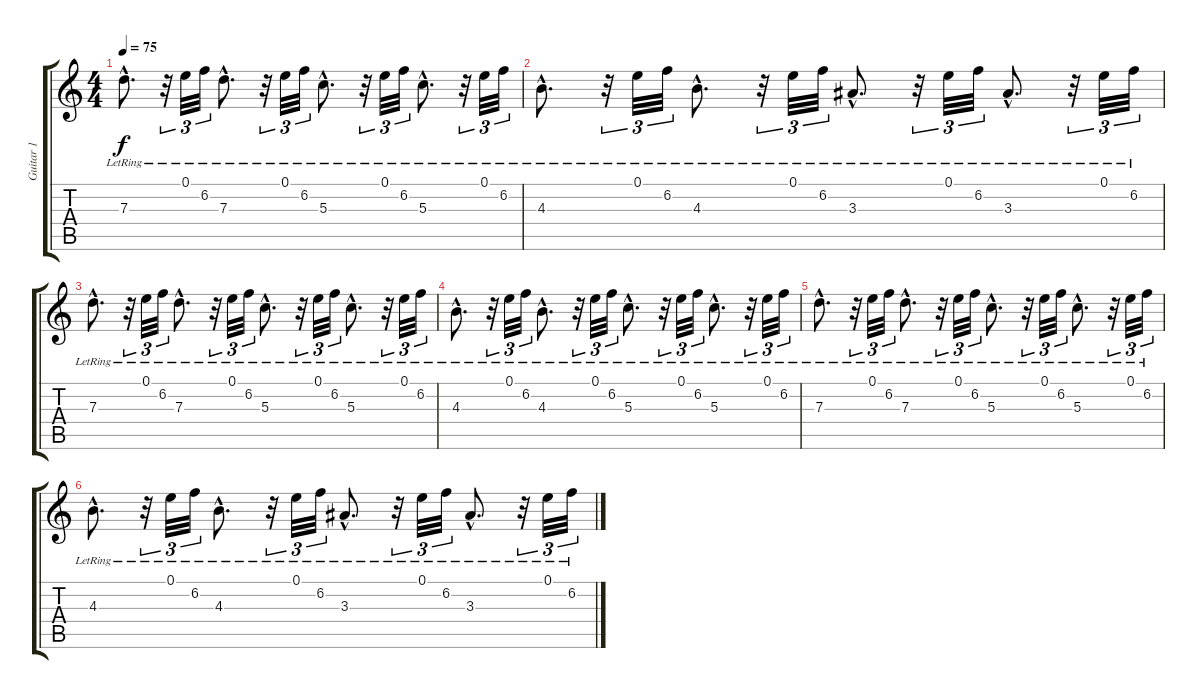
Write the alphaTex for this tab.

\track ("Guitar 1" "Guitar 1") {instrument acousticguitarsteel}
\staff {score tabs}
\tuning (E4 B3 G3 D3 A2 E2) {hide}
\ts (4 4)
\tempo 75
\clef g2
\ks c
7.3{hac lr}.8{d dy f volume 0} r.32{tu (3 2)} 0.1{lr}.32{tu (3 2)} 6.2{lr}.32{tu (3 2)} 7.3{hac lr}.8{d} r.32{tu (3 2)} 0.1{lr}.32{tu (3 2)} 6.2{lr}.32{tu (3 2)} 5.3{hac lr}.8{d} r.32{tu (3 2)} 0.1{lr}.32{tu (3 2)} 6.2{lr}.32{tu (3 2)} 5.3{hac lr}.8{d} r.32{tu (3 2)} 0.1{lr}.32{tu (3 2)} 6.2{lr}.32{tu (3 2)} |
4.3{hac lr}.8{d} r.32{tu (3 2)} 0.1{lr}.32{tu (3 2)} 6.2{lr}.32{tu (3 2)} 4.3{hac lr}.8{d} r.32{tu (3 2)} 0.1{lr}.32{tu (3 2)} 6.2{lr}.32{tu (3 2)} 3.3{hac lr}.8{d} r.32{tu (3 2)} 0.1{lr}.32{tu (3 2)} 6.2{lr}.32{tu (3 2)} 3.3{hac lr}.8{d} r.32{tu (3 2)} 0.1{lr}.32{tu (3 2)} 6.2{lr}.32{tu (3 2)} |
7.3{hac lr}.8{d} r.32{tu (3 2)} 0.1{lr}.32{tu (3 2)} 6.2{lr}.32{tu (3 2)} 7.3{hac lr}.8{d} r.32{tu (3 2)} 0.1{lr}.32{tu (3 2)} 6.2{lr}.32{tu (3 2)} 5.3{hac lr}.8{d} r.32{tu (3 2)} 0.1{lr}.32{tu (3 2)} 6.2{lr}.32{tu (3 2)} 5.3{hac lr}.8{d} r.32{tu (3 2)} 0.1{lr}.32{tu (3 2)} 6.2{lr}.32{tu (3 2)} |
4.3{hac lr}.8{d} r.32{tu (3 2)} 0.1{lr}.32{tu (3 2)} 6.2{lr}.32{tu (3 2)} 4.3{hac lr}.8{d} r.32{tu (3 2)} 0.1{lr}.32{tu (3 2)} 6.2{lr}.32{tu (3 2)} 5.3{hac lr}.8{d} r.32{tu (3 2)} 0.1{lr}.32{tu (3 2)} 6.2{lr}.32{tu (3 2)} 5.3{hac lr}.8{d} r.32{tu (3 2)} 0.1{lr}.32{tu (3 2)} 6.2{lr}.32{tu (3 2)} |
7.3{hac lr}.8{d} r.32{tu (3 2)} 0.1{lr}.32{tu (3 2)} 6.2{lr}.32{tu (3 2)} 7.3{hac lr}.8{d} r.32{tu (3 2)} 0.1{lr}.32{tu (3 2)} 6.2{lr}.32{tu (3 2)} 5.3{hac lr}.8{d} r.32{tu (3 2)} 0.1{lr}.32{tu (3 2)} 6.2{lr}.32{tu (3 2)} 5.3{hac lr}.8{d} r.32{tu (3 2)} 0.1{lr}.32{tu (3 2)} 6.2{lr}.32{tu (3 2)} |
4.3{hac lr}.8{d} r.32{tu (3 2)} 0.1{lr}.32{tu (3 2)} 6.2{lr}.32{tu (3 2)} 4.3{hac lr}.8{d} r.32{tu (3 2)} 0.1{lr}.32{tu (3 2)} 6.2{lr}.32{tu (3 2)} 3.3{hac lr}.8{d} r.32{tu (3 2)} 0.1{lr}.32{tu (3 2)} 6.2{lr}.32{tu (3 2)} 3.3{hac lr}.8{d} r.32{tu (3 2)} 0.1{lr}.32{tu (3 2)} 6.2{lr}.32{tu (3 2)}
